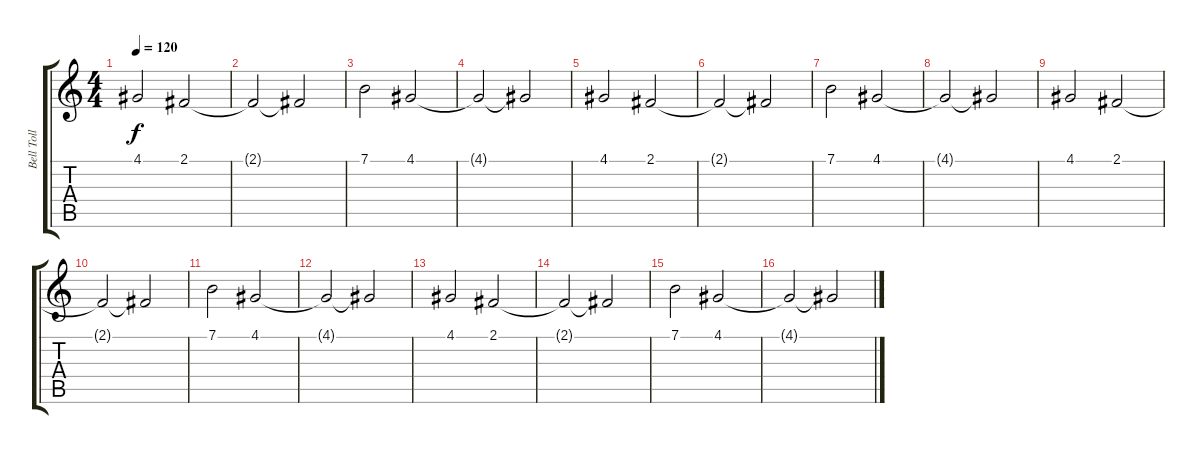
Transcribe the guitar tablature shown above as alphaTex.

\track ("Bell Toll" "Bell Toll") {instrument tubularbells}
\staff {score tabs}
\tuning (E4 B3 G3 D3 A2 E2) {hide}
\ts (4 4)
\tempo 120
\clef g2
\ks c
4.1.2{dy f instrument tubularbells} 2.1.2 |
2.1{t}.2 2.1{t}.2 |
7.1.2 4.1.2 |
4.1{t}.2 4.1{t}.2 |
4.1.2 2.1.2 |
2.1{t}.2 2.1{t}.2 |
7.1.2 4.1.2 |
4.1{t}.2 4.1{t}.2 |
4.1.2 2.1.2 |
2.1{t}.2 2.1{t}.2 |
7.1.2 4.1.2 |
4.1{t}.2 4.1{t}.2 |
4.1.2 2.1.2 |
2.1{t}.2 2.1{t}.2 |
7.1.2 4.1.2 |
4.1{t}.2 4.1{t}.2
